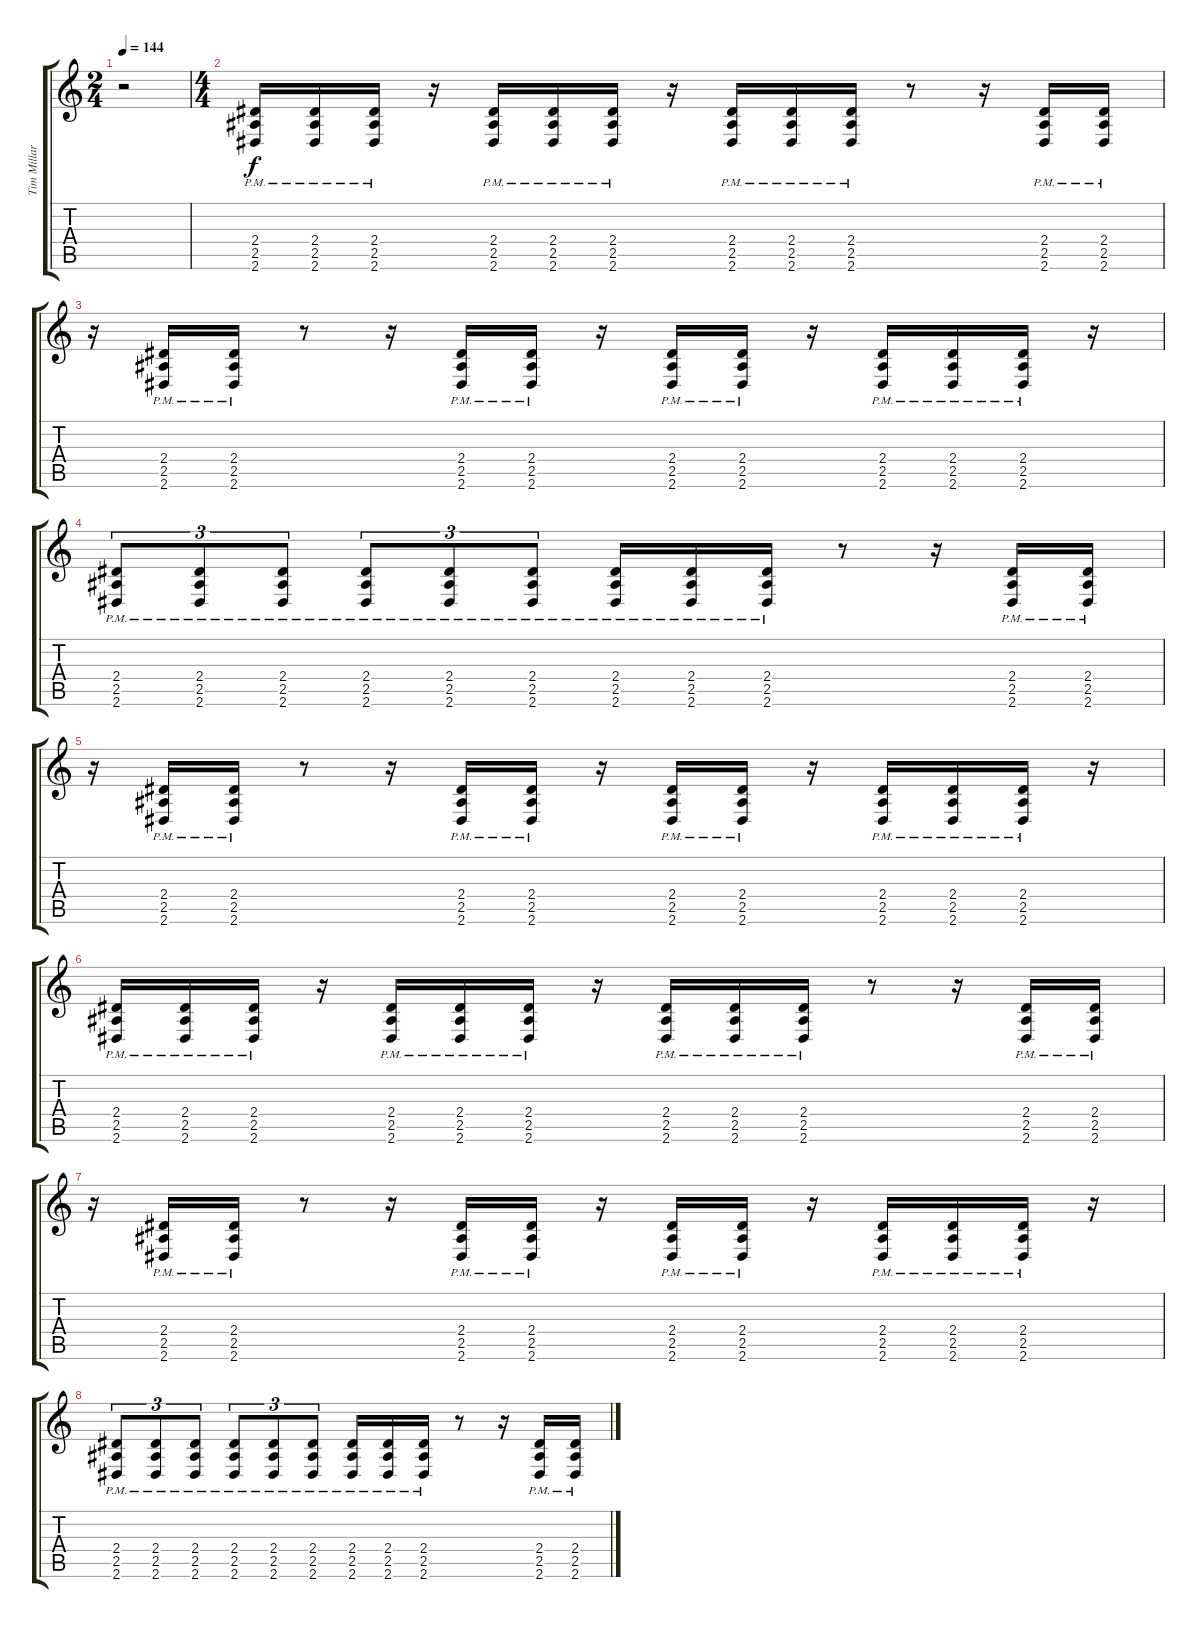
\track ("Tim Millar" "Tim Millar") {instrument distortionguitar}
\staff {score tabs}
\tuning (Eb4 Bb3 Gb3 Db3 Ab2 Db2) {hide}
\ts (2 4)
\tempo 144
\clef g2
\ks c
r.2{dy f} |
\ts (4 4)
(2.4{pm} 2.5{pm} 2.6{pm}).16 (2.4{pm} 2.5{pm} 2.6{pm}).16 (2.4{pm} 2.5{pm} 2.6{pm}).16 r.16 (2.4{pm} 2.5{pm} 2.6{pm}).16 (2.4{pm} 2.5{pm} 2.6{pm}).16 (2.4{pm} 2.5{pm} 2.6{pm}).16 r.16 (2.4{pm} 2.5{pm} 2.6{pm}).16 (2.4{pm} 2.5{pm} 2.6{pm}).16 (2.4{pm} 2.5{pm} 2.6{pm}).16 r.8 r.16 (2.4{pm} 2.5{pm} 2.6{pm}).16 (2.4{pm} 2.5{pm} 2.6{pm}).16 |
r.16 (2.4{pm} 2.5{pm} 2.6{pm}).16 (2.4{pm} 2.5{pm} 2.6{pm}).16 r.8 r.16 (2.4{pm} 2.5{pm} 2.6{pm}).16 (2.4{pm} 2.5{pm} 2.6{pm}).16 r.16 (2.4{pm} 2.5{pm} 2.6{pm}).16 (2.4{pm} 2.5{pm} 2.6{pm}).16 r.16 (2.4{pm} 2.5{pm} 2.6{pm}).16 (2.4{pm} 2.5{pm} 2.6{pm}).16 (2.4{pm} 2.5{pm} 2.6{pm}).16 r.16 |
(2.4{pm} 2.5{pm} 2.6{pm}).8{tu (3 2)} (2.4{pm} 2.5{pm} 2.6{pm}).8{tu (3 2)} (2.4{pm} 2.5{pm} 2.6{pm}).8{tu (3 2)} (2.4{pm} 2.5{pm} 2.6{pm}).8{tu (3 2)} (2.4{pm} 2.5{pm} 2.6{pm}).8{tu (3 2)} (2.4{pm} 2.5{pm} 2.6{pm}).8{tu (3 2)} (2.4{pm} 2.5{pm} 2.6{pm}).16 (2.4{pm} 2.5{pm} 2.6{pm}).16 (2.4{pm} 2.5{pm} 2.6{pm}).16 r.8 r.16 (2.4{pm} 2.5{pm} 2.6{pm}).16 (2.4{pm} 2.5{pm} 2.6{pm}).16 |
r.16 (2.4{pm} 2.5{pm} 2.6{pm}).16 (2.4{pm} 2.5{pm} 2.6{pm}).16 r.8 r.16 (2.4{pm} 2.5{pm} 2.6{pm}).16 (2.4{pm} 2.5{pm} 2.6{pm}).16 r.16 (2.4{pm} 2.5{pm} 2.6{pm}).16 (2.4{pm} 2.5{pm} 2.6{pm}).16 r.16 (2.4{pm} 2.5{pm} 2.6{pm}).16 (2.4{pm} 2.5{pm} 2.6{pm}).16 (2.4{pm} 2.5{pm} 2.6{pm}).16 r.16 |
(2.4{pm} 2.5{pm} 2.6{pm}).16 (2.4{pm} 2.5{pm} 2.6{pm}).16 (2.4{pm} 2.5{pm} 2.6{pm}).16 r.16 (2.4{pm} 2.5{pm} 2.6{pm}).16 (2.4{pm} 2.5{pm} 2.6{pm}).16 (2.4{pm} 2.5{pm} 2.6{pm}).16 r.16 (2.4{pm} 2.5{pm} 2.6{pm}).16 (2.4{pm} 2.5{pm} 2.6{pm}).16 (2.4{pm} 2.5{pm} 2.6{pm}).16 r.8 r.16 (2.4{pm} 2.5{pm} 2.6{pm}).16 (2.4{pm} 2.5{pm} 2.6{pm}).16 |
r.16 (2.4{pm} 2.5{pm} 2.6{pm}).16 (2.4{pm} 2.5{pm} 2.6{pm}).16 r.8 r.16 (2.4{pm} 2.5{pm} 2.6{pm}).16 (2.4{pm} 2.5{pm} 2.6{pm}).16 r.16 (2.4{pm} 2.5{pm} 2.6{pm}).16 (2.4{pm} 2.5{pm} 2.6{pm}).16 r.16 (2.4{pm} 2.5{pm} 2.6{pm}).16 (2.4{pm} 2.5{pm} 2.6{pm}).16 (2.4{pm} 2.5{pm} 2.6{pm}).16 r.16 |
(2.4{pm} 2.5{pm} 2.6{pm}).8{tu (3 2)} (2.4{pm} 2.5{pm} 2.6{pm}).8{tu (3 2)} (2.4{pm} 2.5{pm} 2.6{pm}).8{tu (3 2)} (2.4{pm} 2.5{pm} 2.6{pm}).8{tu (3 2)} (2.4{pm} 2.5{pm} 2.6{pm}).8{tu (3 2)} (2.4{pm} 2.5{pm} 2.6{pm}).8{tu (3 2)} (2.4{pm} 2.5{pm} 2.6{pm}).16 (2.4{pm} 2.5{pm} 2.6{pm}).16 (2.4{pm} 2.5{pm} 2.6{pm}).16 r.8 r.16 (2.4{pm} 2.5{pm} 2.6{pm}).16 (2.4{pm} 2.5{pm} 2.6{pm}).16
